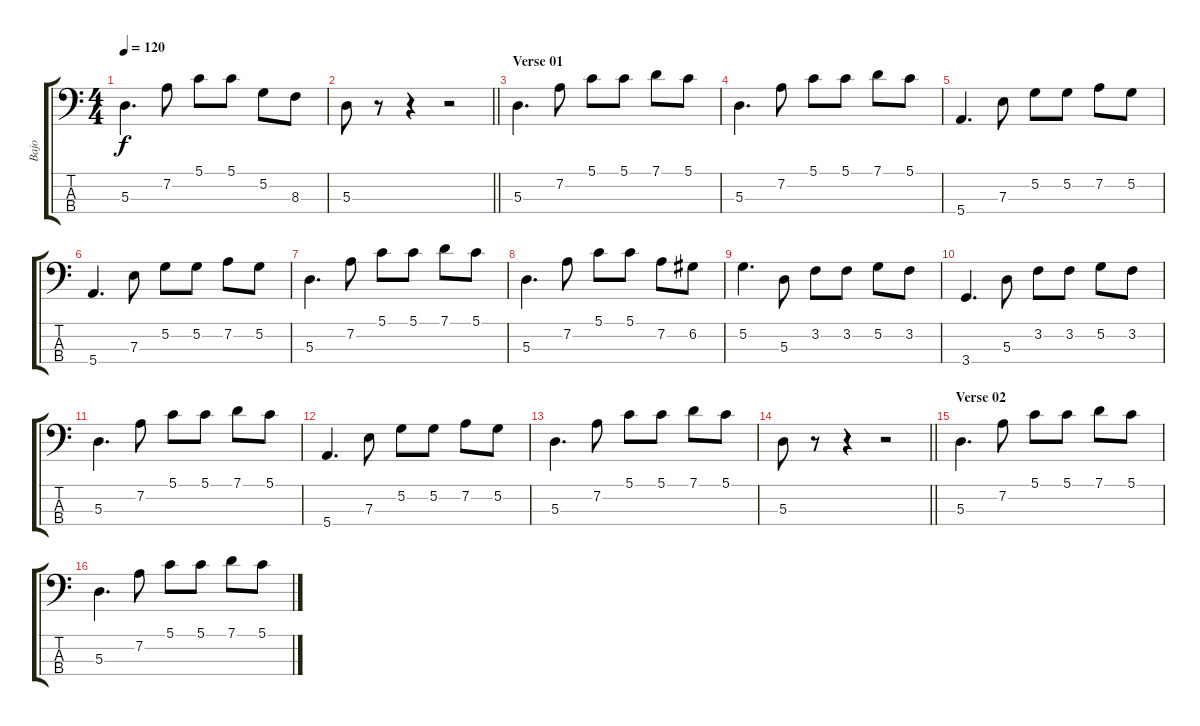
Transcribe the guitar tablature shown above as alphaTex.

\track ("Bajo" "Bajo") {instrument electricbassfinger}
\staff {score tabs}
\tuning (G2 D2 A1 E1) {hide}
\ts (4 4)
\tempo 120
\clef f4
\ks c
5.3.4{d dy f} 7.2.8 5.1.8 5.1.8 5.2.8 8.3.8 |
\barLineRight lightlight
5.3.8 r.8 r.4 r.2 |
\section ("" "Verse 01")
5.3.4{d} 7.2.8 5.1.8 5.1.8 7.1.8 5.1.8 |
5.3.4{d} 7.2.8 5.1.8 5.1.8 7.1.8 5.1.8 |
5.4.4{d} 7.3.8 5.2.8 5.2.8 7.2.8 5.2.8 |
5.4.4{d} 7.3.8 5.2.8 5.2.8 7.2.8 5.2.8 |
5.3.4{d} 7.2.8 5.1.8 5.1.8 7.1.8 5.1.8 |
5.3.4{d} 7.2.8 5.1.8 5.1.8 7.2.8 6.2.8 |
5.2.4{d} 5.3.8 3.2.8 3.2.8 5.2.8 3.2.8 |
3.4.4{d} 5.3.8 3.2.8 3.2.8 5.2.8 3.2.8 |
5.3.4{d} 7.2.8 5.1.8 5.1.8 7.1.8 5.1.8 |
5.4.4{d} 7.3.8 5.2.8 5.2.8 7.2.8 5.2.8 |
5.3.4{d} 7.2.8 5.1.8 5.1.8 7.1.8 5.1.8 |
\barLineRight lightlight
5.3.8 r.8 r.4 r.2 |
\section ("" "Verse 02")
5.3.4{d} 7.2.8 5.1.8 5.1.8 7.1.8 5.1.8 |
5.3.4{d} 7.2.8 5.1.8 5.1.8 7.1.8 5.1.8
